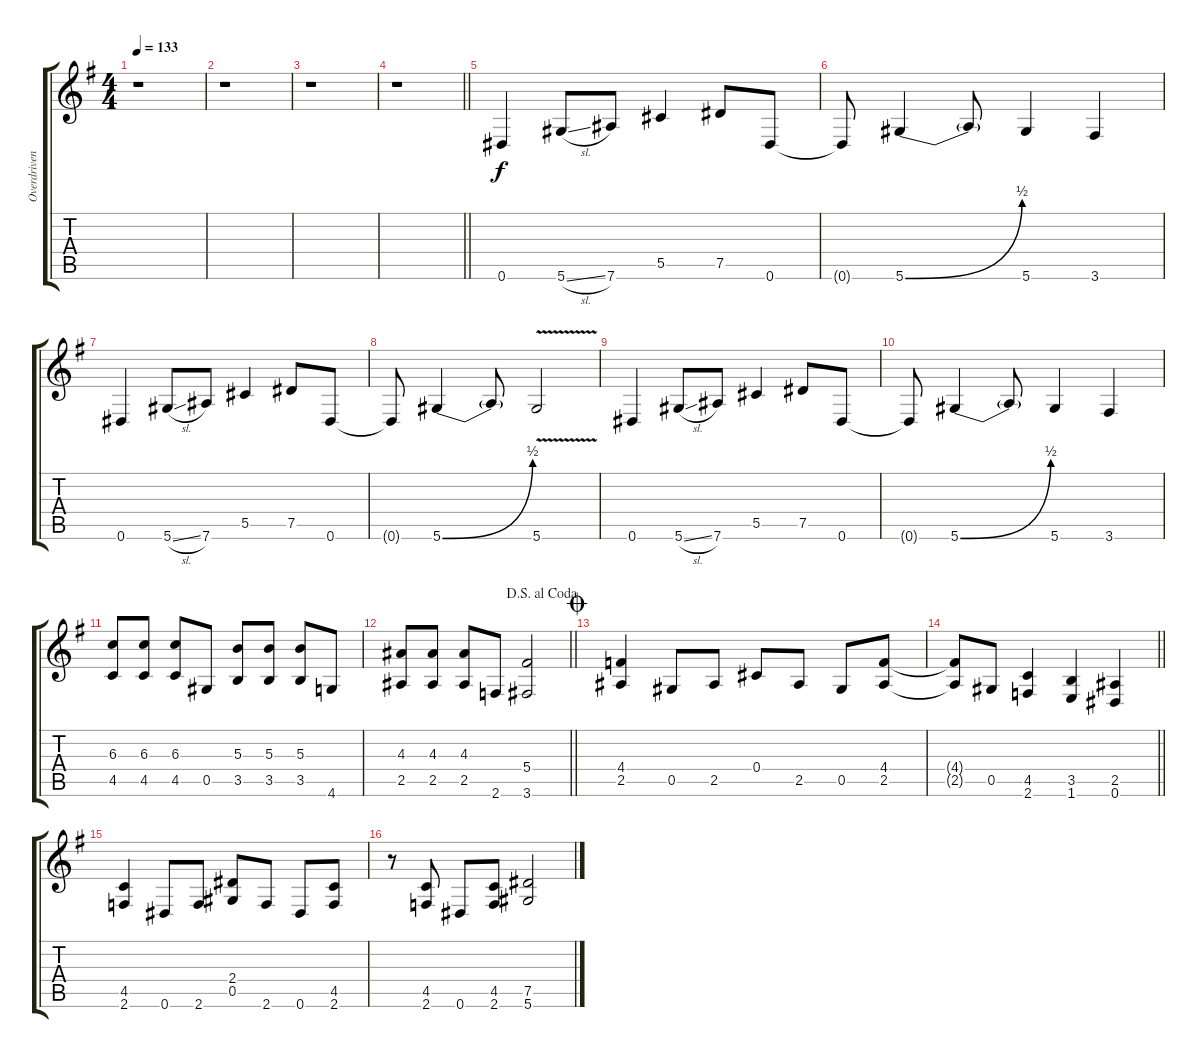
\track ("Overdriven" "Overdriven") {instrument overdrivenguitar}
\staff {score tabs}
\tuning (Eb4 Bb3 Gb3 Db3 Ab2 Eb2) {hide}
\ts (4 4)
\tempo 133
\clef g2
\ks g
r.1{dy f} |
r.1 |
r.1 |
\barLineRight lightlight
r.1 |
\section ("" " ")
0.6.4 5.6{sl}.8 7.6.8 5.5.4 7.5.8 0.6.8 |
0.6{t}.8 5.6{be (bend 0 0 60 2)}.4 5.6{t}.8 5.6.4 3.6.4 |
0.6.4 5.6{sl}.8 7.6.8 5.5.4 7.5.8 0.6.8 |
0.6{t}.8 5.6{be (bend 0 0 60 2)}.4 5.6{t}.8 5.6{v}.2 |
0.6.4 5.6{sl}.8 7.6.8 5.5.4 7.5.8 0.6.8 |
0.6{t}.8 5.6{be (bend 0 0 60 2)}.4 5.6{t}.8 5.6.4 3.6.4 |
(6.3 4.5).8 (6.3 4.5).8 (6.3 4.5).8 0.5.8 (5.3 3.5).8 (5.3 3.5).8 (5.3 3.5).8 4.6.8 |
\jump dalsegnoalcoda
\barLineRight lightlight
(4.3 2.5).8 (4.3 2.5).8 (4.3 2.5).8 2.6.8 (5.4 3.6).2 |
\jump coda
(4.4 2.5).4 0.5.8 2.5.8 0.4.8 2.5.8 0.5.8 (4.4 2.5).8 |
\barLineRight lightlight
(4.4{t} 2.5{t}).8 0.5.8 (4.5 2.6).4 (3.5 1.6).4 (2.5 0.6).4 |
\section ("" " ")
(4.5 2.6).4 0.6.8 2.6.8 (2.4 0.5).8 2.6.8 0.6.8 (4.5 2.6).8 |
r.8 (4.5 2.6).8 0.6.8 (4.5 2.6).8 (7.5 5.6).2
